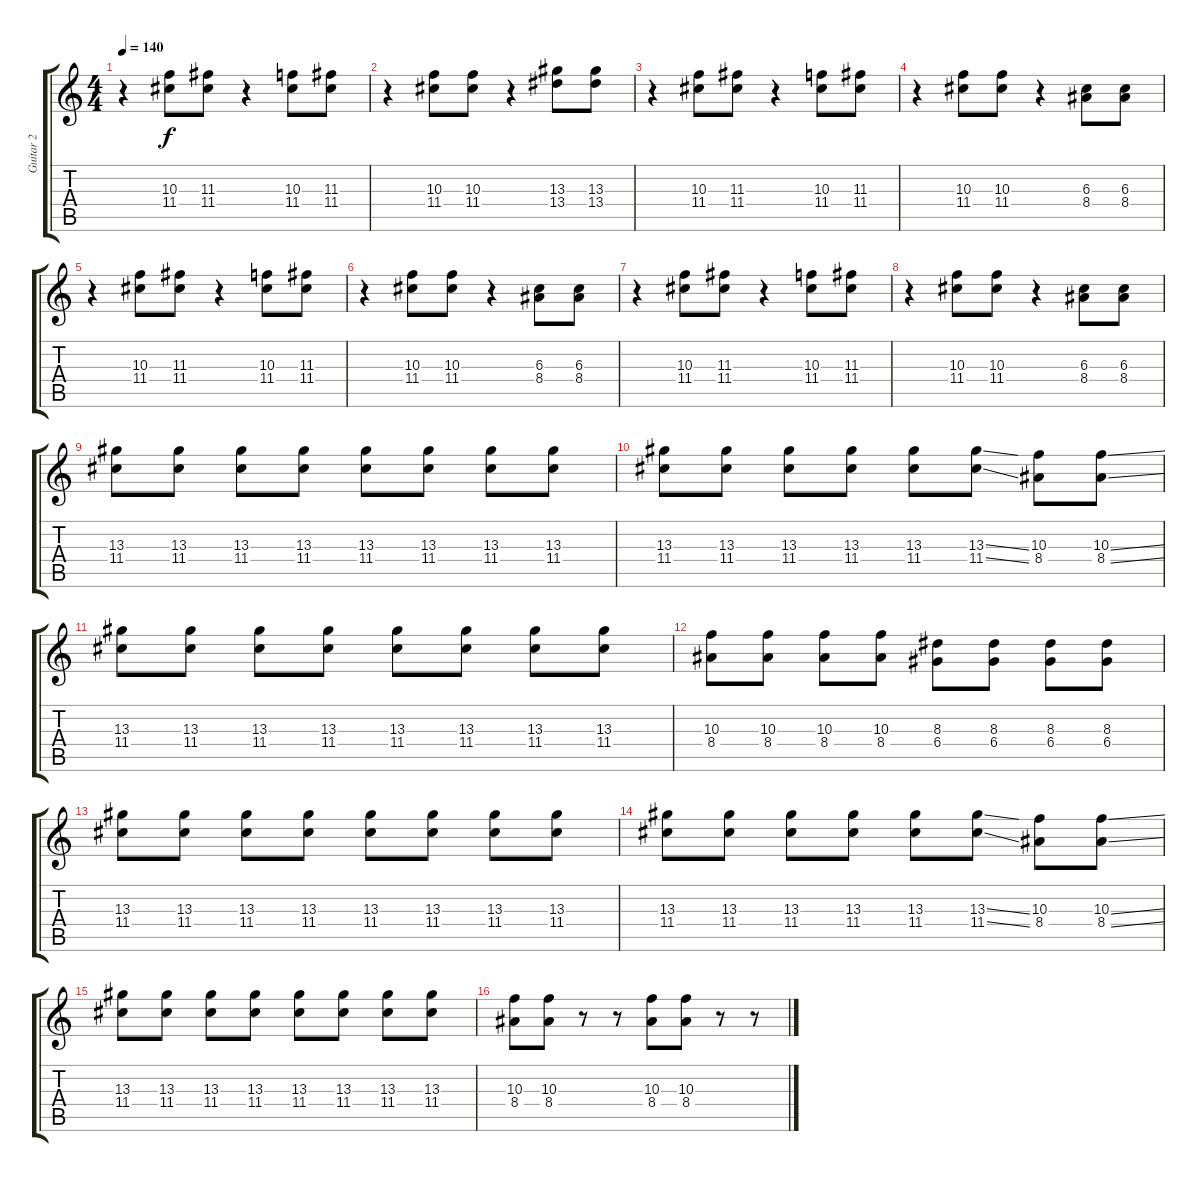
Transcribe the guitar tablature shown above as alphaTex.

\track ("Guitar 2" "Guitar 2") {instrument distortionguitar}
\staff {score tabs}
\tuning (E4 B3 G3 D3 A2 E2) {hide}
\ts (4 4)
\tempo 140
\clef g2
\ks c
r.4{dy f} (10.3 11.4).8 (11.3 11.4).8 r.4 (10.3 11.4).8 (11.3 11.4).8 |
r.4 (10.3 11.4).8 (10.3 11.4).8 r.4 (13.3 13.4).8 (13.3 13.4).8 |
r.4 (10.3 11.4).8 (11.3 11.4).8 r.4 (10.3 11.4).8 (11.3 11.4).8 |
r.4 (10.3 11.4).8 (10.3 11.4).8 r.4 (6.3 8.4).8 (6.3 8.4).8 |
r.4 (10.3 11.4).8 (11.3 11.4).8 r.4 (10.3 11.4).8 (11.3 11.4).8 |
r.4 (10.3 11.4).8 (10.3 11.4).8 r.4 (6.3 8.4).8 (6.3 8.4).8 |
r.4 (10.3 11.4).8 (11.3 11.4).8 r.4 (10.3 11.4).8 (11.3 11.4).8 |
r.4 (10.3 11.4).8 (10.3 11.4).8 r.4 (6.3 8.4).8 (6.3 8.4).8 |
(13.3 11.4).8 (13.3 11.4).8 (13.3 11.4).8 (13.3 11.4).8 (13.3 11.4).8 (13.3 11.4).8 (13.3 11.4).8 (13.3 11.4).8 |
(13.3 11.4).8 (13.3 11.4).8 (13.3 11.4).8 (13.3 11.4).8 (13.3 11.4).8 (13.3{ss} 11.4{ss}).8 (10.3 8.4).8 (10.3{ss} 8.4{ss}).8 |
(13.3 11.4).8 (13.3 11.4).8 (13.3 11.4).8 (13.3 11.4).8 (13.3 11.4).8 (13.3 11.4).8 (13.3 11.4).8 (13.3 11.4).8 |
(10.3 8.4).8 (10.3 8.4).8 (10.3 8.4).8 (10.3 8.4).8 (8.3 6.4).8 (8.3 6.4).8 (8.3 6.4).8 (8.3 6.4).8 |
(13.3 11.4).8 (13.3 11.4).8 (13.3 11.4).8 (13.3 11.4).8 (13.3 11.4).8 (13.3 11.4).8 (13.3 11.4).8 (13.3 11.4).8 |
(13.3 11.4).8 (13.3 11.4).8 (13.3 11.4).8 (13.3 11.4).8 (13.3 11.4).8 (13.3{ss} 11.4{ss}).8 (10.3 8.4).8 (10.3{ss} 8.4{ss}).8 |
(13.3 11.4).8 (13.3 11.4).8 (13.3 11.4).8 (13.3 11.4).8 (13.3 11.4).8 (13.3 11.4).8 (13.3 11.4).8 (13.3 11.4).8 |
(10.3 8.4).8 (10.3 8.4).8 r.8 r.8 (10.3 8.4).8 (10.3 8.4).8 r.8 r.8
